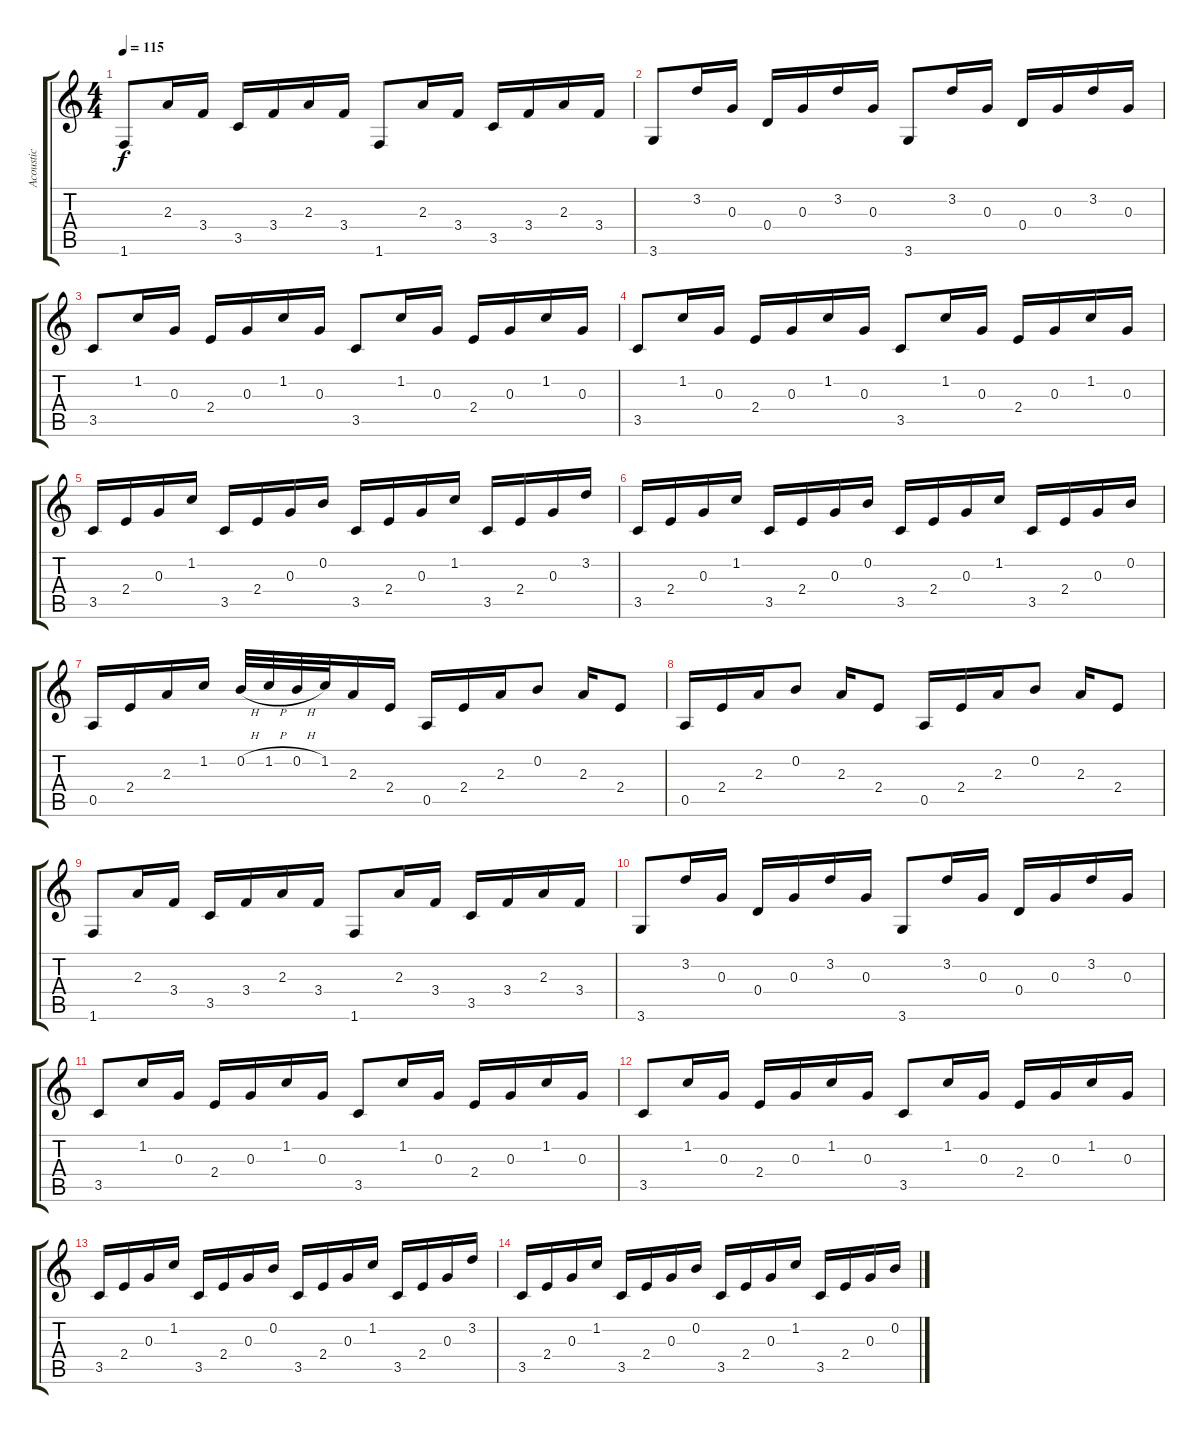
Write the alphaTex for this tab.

\track ("Acoustic" "Acoustic") {instrument acousticguitarsteel}
\staff {score tabs}
\tuning (E4 B3 G3 D3 A2 E2) {hide}
\ts (4 4)
\tempo 115
\clef g2
\ks c
1.6.8{dy f} 2.3.16 3.4.16 3.5.16 3.4.16 2.3.16 3.4.16 1.6.8 2.3.16 3.4.16 3.5.16 3.4.16 2.3.16 3.4.16 |
3.6.8 3.2.16 0.3.16 0.4.16 0.3.16 3.2.16 0.3.16 3.6.8 3.2.16 0.3.16 0.4.16 0.3.16 3.2.16 0.3.16 |
3.5.8 1.2.16 0.3.16 2.4.16 0.3.16 1.2.16 0.3.16 3.5.8 1.2.16 0.3.16 2.4.16 0.3.16 1.2.16 0.3.16 |
3.5.8 1.2.16 0.3.16 2.4.16 0.3.16 1.2.16 0.3.16 3.5.8 1.2.16 0.3.16 2.4.16 0.3.16 1.2.16 0.3.16 |
3.5.16 2.4.16 0.3.16 1.2.16 3.5.16 2.4.16 0.3.16 0.2.16 3.5.16 2.4.16 0.3.16 1.2.16 3.5.16 2.4.16 0.3.16 3.2.16 |
3.5.16 2.4.16 0.3.16 1.2.16 3.5.16 2.4.16 0.3.16 0.2.16 3.5.16 2.4.16 0.3.16 1.2.16 3.5.16 2.4.16 0.3.16 0.2.16 |
0.5.16 2.4.16 2.3.16 1.2.16 0.2{h}.32 1.2{h}.32 0.2{h}.32 1.2.32 2.3.16 2.4.16 0.5.16 2.4.16 2.3.16 0.2.8 2.3.16 2.4.8 |
0.5.16 2.4.16 2.3.16 0.2.8 2.3.16 2.4.8 0.5.16 2.4.16 2.3.16 0.2.8 2.3.16 2.4.8 |
1.6.8 2.3.16 3.4.16 3.5.16 3.4.16 2.3.16 3.4.16 1.6.8 2.3.16 3.4.16 3.5.16 3.4.16 2.3.16 3.4.16 |
3.6.8 3.2.16 0.3.16 0.4.16 0.3.16 3.2.16 0.3.16 3.6.8 3.2.16 0.3.16 0.4.16 0.3.16 3.2.16 0.3.16 |
3.5.8 1.2.16 0.3.16 2.4.16 0.3.16 1.2.16 0.3.16 3.5.8 1.2.16 0.3.16 2.4.16 0.3.16 1.2.16 0.3.16 |
3.5.8 1.2.16 0.3.16 2.4.16 0.3.16 1.2.16 0.3.16 3.5.8 1.2.16 0.3.16 2.4.16 0.3.16 1.2.16 0.3.16 |
3.5.16 2.4.16 0.3.16 1.2.16 3.5.16 2.4.16 0.3.16 0.2.16 3.5.16 2.4.16 0.3.16 1.2.16 3.5.16 2.4.16 0.3.16 3.2.16 |
3.5.16 2.4.16 0.3.16 1.2.16 3.5.16 2.4.16 0.3.16 0.2.16 3.5.16 2.4.16 0.3.16 1.2.16 3.5.16 2.4.16 0.3.16 0.2.16
